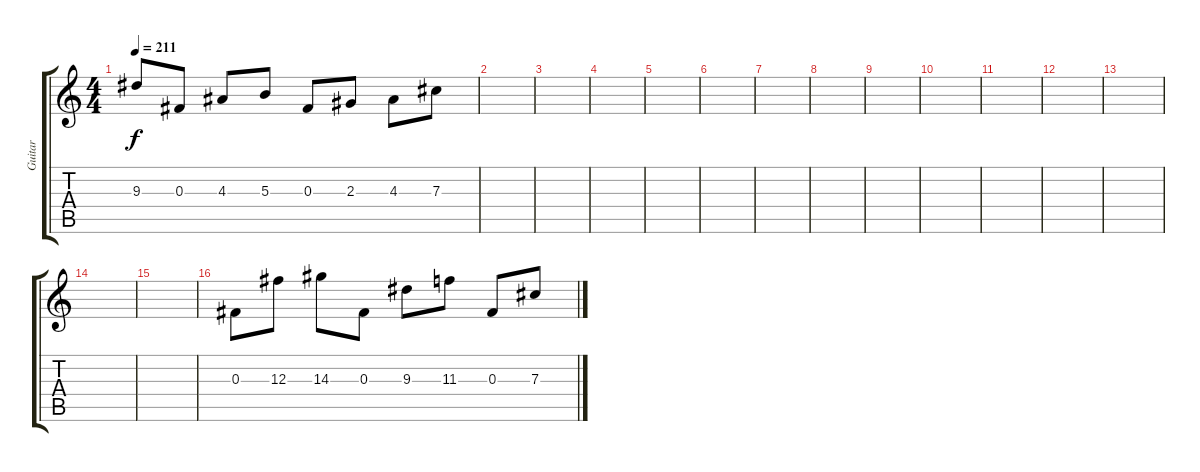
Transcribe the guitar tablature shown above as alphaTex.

\track ("Guitar" "Guitar") {instrument distortionguitar}
\staff {score tabs}
\tuning (Eb4 Bb3 Gb3 Db3 Ab2 Eb2) {hide}
\ts (4 4)
\tempo 211
\clef g2
\ks c
9.3.8{dy f} 0.3.8 4.3.8 5.3.8 0.3.8 2.3.8 4.3.8 7.3.8 |
|
|
|
|
|
|
|
|
|
|
|
|
|
|
0.3.8 12.3.8 14.3.8 0.3.8 9.3.8 11.3.8 0.3.8 7.3.8
